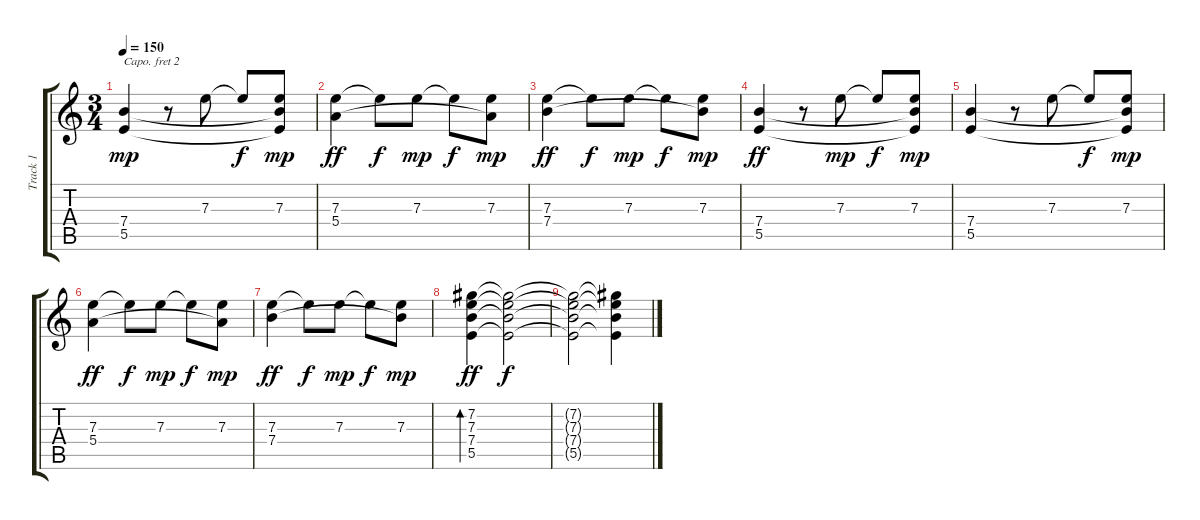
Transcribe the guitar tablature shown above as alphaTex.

\track ("Track 1" "Track 1") {instrument acousticguitarsteel}
\staff {score tabs}
\capo 2
\tuning (E4 B3 G3 D3 A2 E2) {hide}
\ts (3 4)
\tempo 150
\clef g2
\ks c
(7.4 5.5).4{dy mp} r.8 7.3.8 7.3{t}.8{dy f} (7.3 7.4{t} 5.5{t}).8{dy mp} |
(7.3 5.4).4{dy ff} 7.3{t}.8{dy f} 7.3.8{dy mp} 7.3{t}.8{dy f} (7.3 5.4{t}).8{dy mp} |
(7.3 7.4).4{dy ff} 7.3{t}.8{dy f} 7.3.8{dy mp} 7.3{t}.8{dy f} (7.3 7.4{t}).8{dy mp} |
(7.4 5.5).4{dy ff} r.8 7.3.8{dy mp} 7.3{t}.8{dy f} (7.3 7.4{t} 5.5{t}).8{dy mp} |
(7.4 5.5).4 r.8 7.3.8 7.3{t}.8{dy f} (7.3 7.4{t} 5.5{t}).8{dy mp} |
(7.3 5.4).4{dy ff} 7.3{t}.8{dy f} 7.3.8{dy mp} 7.3{t}.8{dy f} (7.3 5.4{t}).8{dy mp} |
(7.3 7.4).4{dy ff} 7.3{t}.8{dy f} 7.3.8{dy mp} 7.3{t}.8{dy f} (7.3 7.4{t}).8{dy mp} |
(7.2 7.3 7.4 5.5).4{bd 480 dy ff} (7.2{t} 7.3{t} 7.4{t} 5.5{t}).2{dy f} |
(7.2{t} 7.3{t} 7.4{t} 5.5{t}).2 (7.2{t} 7.3{t} 7.4{t} 5.5{t}).4
